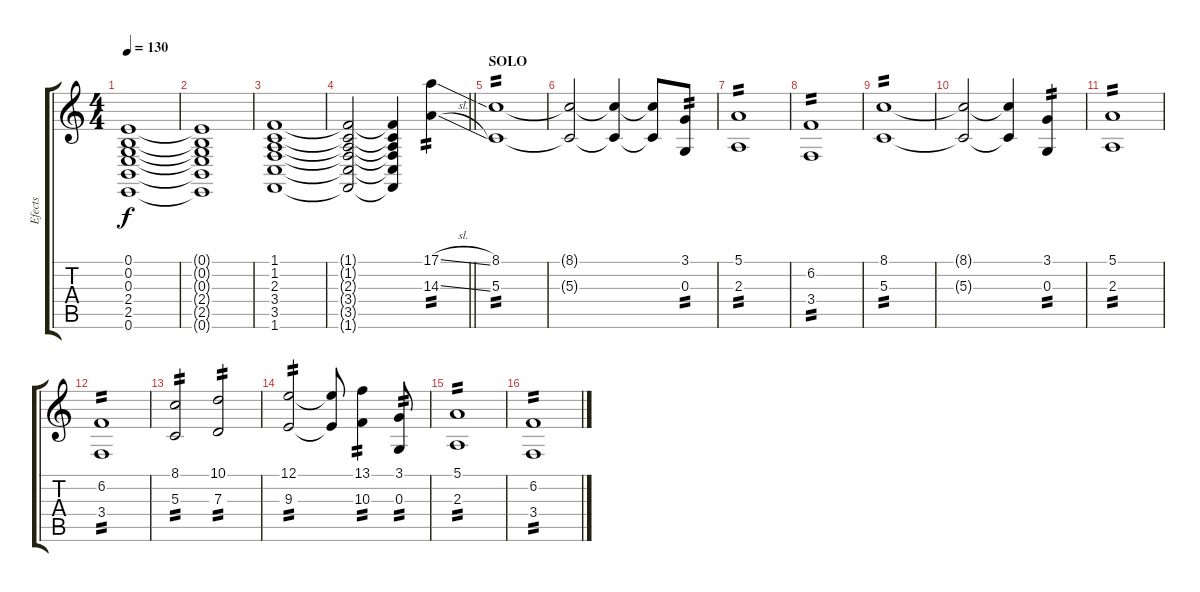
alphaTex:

\track ("Efects" "Efects") {instrument tremolostrings}
\staff {score tabs}
\tuning (E4 B3 G3 D3 A2 E2) {hide}
\ts (4 4)
\tempo 130
\clef g2
\ks c
(0.1 0.2 0.3 2.4 2.5 0.6).1{dy f} |
(0.1{t} 0.2{t} 0.3{t} 2.4{t} 2.5{t} 0.6{t}).1 |
(1.1 1.2 2.3 3.4 3.5 1.6).1 |
\barLineRight lightlight
(1.1{t} 1.2{t} 2.3{t} 3.4{t} 3.5{t} 1.6{t}).2 (1.1{t} 1.2{t} 2.3{t} 3.4{t} 3.5{t} 1.6{t}).4 (17.1{sl} 14.3{sl}).4{tp 2} |
\section ("" "SOLO")
(8.1 5.3).1{tp 2} |
(8.1{t} 5.3{t}).2 (8.1{t} 5.3{t}).4 (8.1{t} 5.3{t}).8 (3.1 0.3).8{tp 2} |
(5.1 2.3).1{tp 2} |
(6.2 3.4).1{tp 2} |
(8.1 5.3).1{tp 2} |
(8.1{t} 5.3{t}).2 (8.1{t} 5.3{t}).4 (3.1 0.3).4{tp 2} |
(5.1 2.3).1{tp 2} |
(6.2 3.4).1{tp 2} |
(8.1 5.3).2{tp 2} (10.1 7.3).2{tp 2} |
(12.1 9.3).2{tp 2} (12.1{t} 9.3{t}).8 (13.1 10.3).4{tp 2} (3.1 0.3).8{tp 2} |
(5.1 2.3).1{tp 2} |
(6.2 3.4).1{tp 2}
